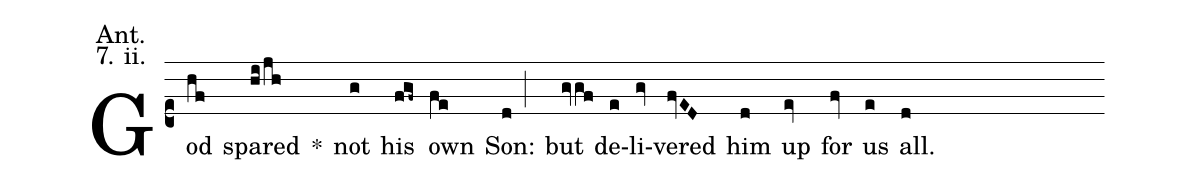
annotation: Ant.;
annotation: 7. ii.;
%%
(c1) God(hf) spared(hi/jh) <sp>*</sp>() not(g) his(fgf~) own(fe) Son:(d;) but(gvgf) de(e)li(gv)vered(fvED) him(d) up(ev) for(fv) us(e) all.(d)
